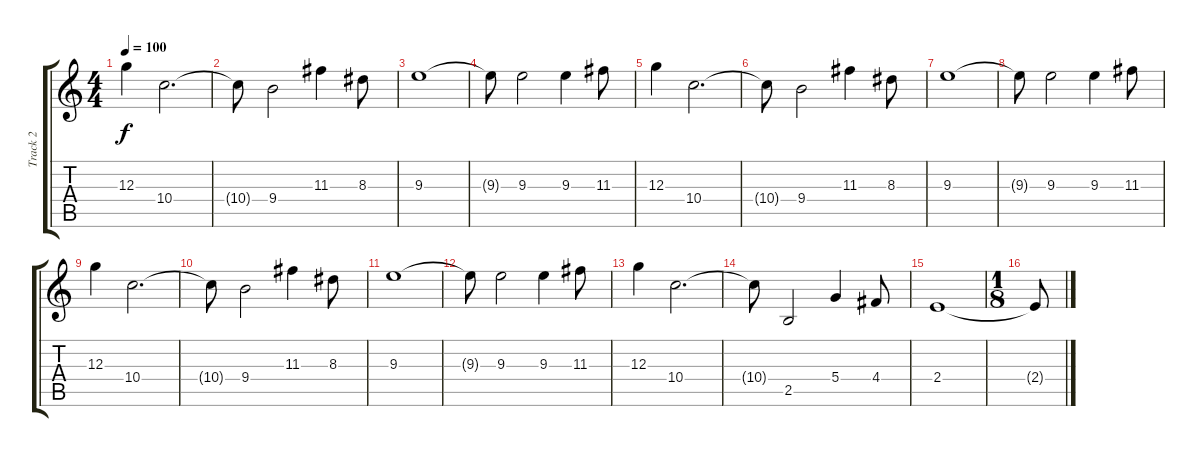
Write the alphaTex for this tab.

\track ("Track 2" "Track 2") {instrument distortionguitar}
\staff {score tabs}
\tuning (E4 B3 G3 D3 A2 E2) {hide}
\ts (4 4)
\tempo 100
\clef g2
\ks c
12.3.4{dy f} 10.4.2{d} |
10.4{t}.8 9.4.2 11.3.4 8.3.8 |
9.3.1 |
9.3{t}.8 9.3.2 9.3.4 11.3.8 |
12.3.4 10.4.2{d} |
10.4{t}.8 9.4.2 11.3.4 8.3.8 |
9.3.1 |
9.3{t}.8 9.3.2 9.3.4 11.3.8 |
12.3.4 10.4.2{d} |
10.4{t}.8 9.4.2 11.3.4 8.3.8 |
9.3.1 |
9.3{t}.8 9.3.2 9.3.4 11.3.8 |
12.3.4 10.4.2{d} |
10.4{t}.8 2.5.2 5.4.4 4.4.8 |
2.4.1 |
\ts (1 8)
2.4{t}.8
